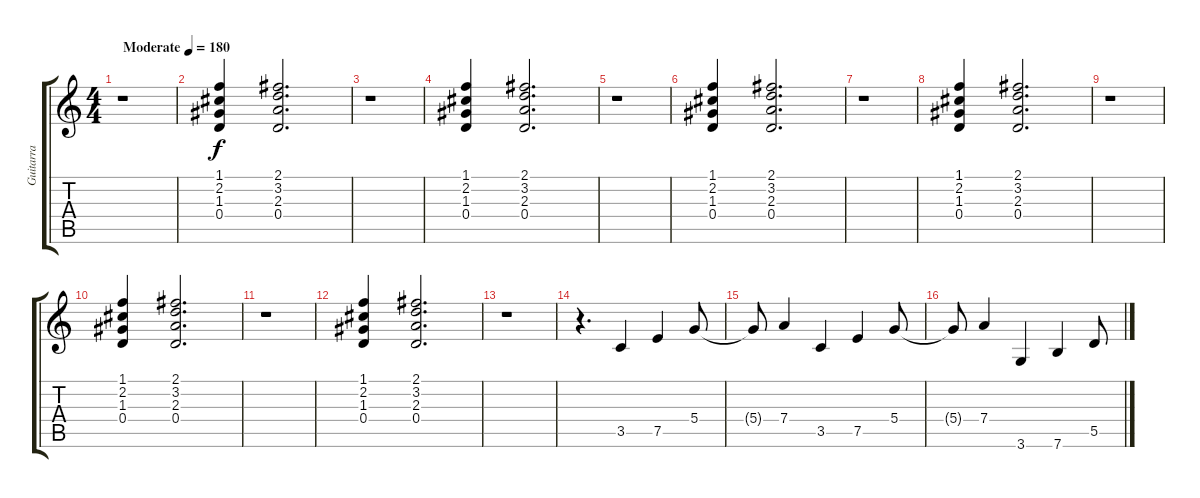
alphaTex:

\track ("Guitarra" "Guitarra") {instrument distortionguitar}
\staff {score tabs}
\tuning (E4 B3 G3 D3 A2 E2) {hide}
\ts (4 4)
\tempo (180 "Moderate")
\clef g2
\ks c
r.1{dy f instrument distortionguitar} |
(1.1 2.2 1.3 0.4).4 (2.1 3.2 2.3 0.4).2{d} |
r.1 |
(1.1 2.2 1.3 0.4).4 (2.1 3.2 2.3 0.4).2{d} |
r.1 |
(1.1 2.2 1.3 0.4).4 (2.1 3.2 2.3 0.4).2{d} |
r.1 |
(1.1 2.2 1.3 0.4).4 (2.1 3.2 2.3 0.4).2{d} |
r.1 |
(1.1 2.2 1.3 0.4).4 (2.1 3.2 2.3 0.4).2{d} |
r.1 |
(1.1 2.2 1.3 0.4).4 (2.1 3.2 2.3 0.4).2{d} |
r.1 |
r.4{d} 3.5.4 7.5.4 5.4.8 |
5.4{t}.8 7.4.4 3.5.4 7.5.4 5.4.8 |
5.4{t}.8 7.4.4 3.6.4 7.6.4 5.5.8
